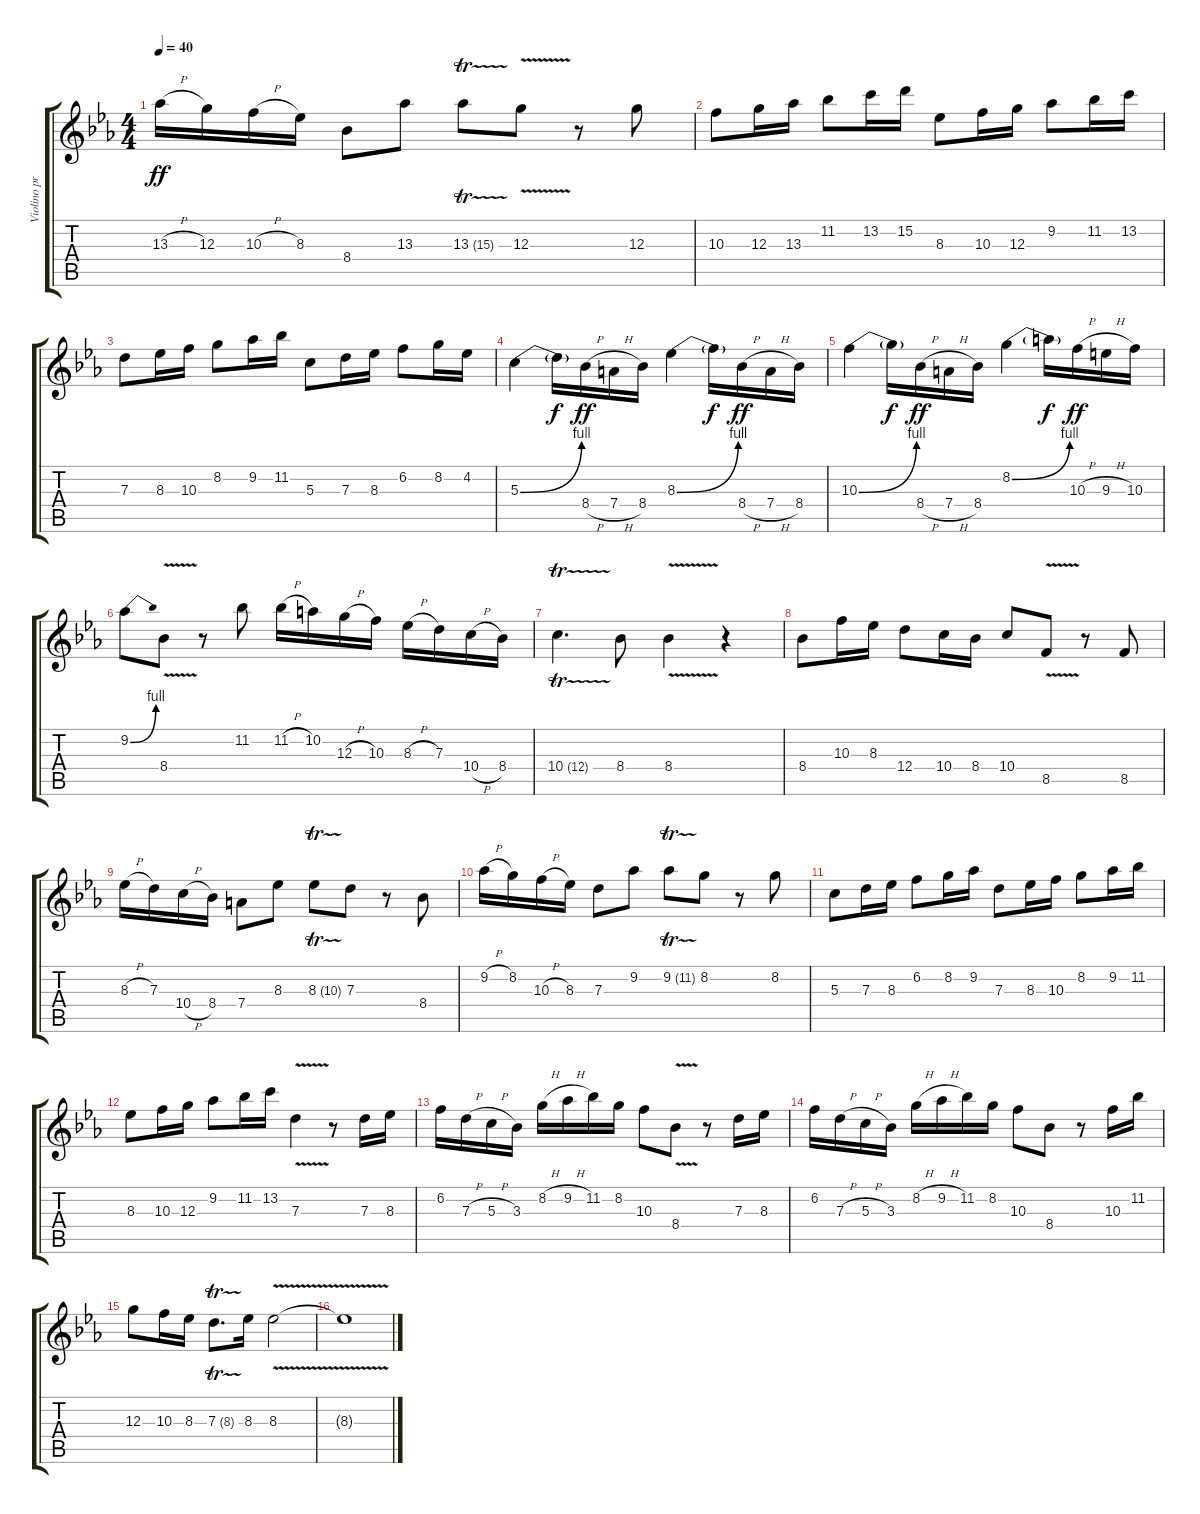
\track ("Violino principale" "Violino pr") {instrument overdrivenguitar}
\staff {score tabs}
\tuning (E4 B3 G3 D3 A2 E2) {hide}
\ts (4 4)
\tempo 40
\clef g2
\ks cminor
13.3{h}.16{dy ff} 12.3.16 10.3{h}.16 8.3.16 8.4.8 13.3.8 13.3{tr (15 64)}.8 12.3{v}.8 r.8 12.3.8 |
10.3.8 12.3.16 13.3.16 11.2.8 13.2.16 15.2.16 8.3.8 10.3.16 12.3.16 9.2.8 11.2.16 13.2.16 |
7.3.8 8.3.16 10.3.16 8.2.8 9.2.16 11.2.16 5.3.8 7.3.16 8.3.16 6.2.8 8.2.16 4.2.16 |
5.3{be (bend 0 0 60 4)}.4 5.3{t}.16{dy f} 8.4{h}.16{dy ff} 7.4{h}.16 8.4.16 8.3{be (bend 0 0 60 4)}.4 8.3{t}.16{dy f} 8.4{h}.16{dy ff} 7.4{h}.16 8.4.16 |
10.3{be (bend 0 0 60 4)}.4 10.3{t}.16{dy f} 8.4{h}.16{dy ff} 7.4{h}.16 8.4.16 8.2{be (bend 0 0 60 4)}.4 8.2{t}.16{dy f} 10.3{h}.16{dy ff} 9.3{h}.16 10.3.16 |
9.2{be (bend 0 0 60 4)}.8 8.4{v}.8 r.8 11.2.8 11.2{h}.16 10.2.16 12.3{h}.16 10.3.16 8.3{h}.16 7.3.16 10.4{h}.16 8.4.16 |
10.4{tr (12 64)}.4{d} 8.4.8 8.4{v}.4 r.4 |
8.4.8 10.3.16 8.3.16 12.4.8 10.4.16 8.4.16 10.4.8 8.5{v}.8 r.8 8.5.8 |
8.3{h}.16 7.3.16 10.4{h}.16 8.4.16 7.4.8 8.3.8 8.3{tr (10 64)}.8 7.3.8 r.8 8.4.8 |
9.2{h}.16 8.2.16 10.3{h}.16 8.3.16 7.3.8 9.2.8 9.2{tr (11 64)}.8 8.2.8 r.8 8.2.8 |
5.3.8 7.3.16 8.3.16 6.2.8 8.2.16 9.2.16 7.3.8 8.3.16 10.3.16 8.2.8 9.2.16 11.2.16 |
8.3.8 10.3.16 12.3.16 9.2.8 11.2.16 13.2.16 7.3{v}.4 r.8 7.3.16 8.3.16 |
6.2.16 7.3{h}.16 5.3{h}.16 3.3.16 8.2{h}.16 9.2{h}.16 11.2.16 8.2.16 10.3.8 8.4{v}.8 r.8 7.3.16 8.3.16 |
6.2.16 7.3{h}.16 5.3{h}.16 3.3.16 8.2{h}.16 9.2{h}.16 11.2.16 8.2.16 10.3.8 8.4.8 r.8 10.3.16 11.2.16 |
12.3.8 10.3.16 8.3.16 7.3{tr (8 64)}.8{d} 8.3.16 8.3{v}.2 |
8.3{t}.1
